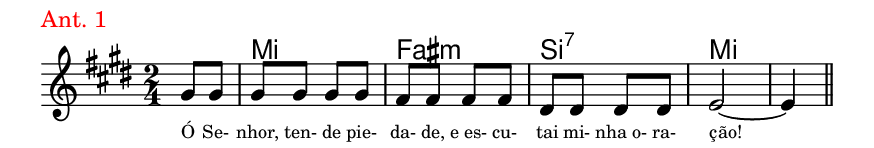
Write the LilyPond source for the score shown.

\version "2.20.0"
#(set! paper-alist (cons '("linha" . (cons (* 148 mm) (* 25 mm))) paper-alist))

\paper {
  #(set-paper-size "linha")
  ragged-right = ##f
}

\language "portugues"


harmonia = \chordmode {
    \partial 4
%harmonia
  r4 mi2 fas:m si:7 mi~ mi4
%/harmonia
}
melodia = \fixed do' {
    \key mi \major
    \time 2/4
    \partial 4
%recitação
    sols8 sols \bar "|" sols sols sols sols \bar "|" fas fas fas fas \bar "|" res res res res \bar "|" mi2~ mi4 \bar "||"
%/recitação
}
letra = \lyricmode {
    \teeny
    Ó Se- nhor, ten- de pie- da- de, e_es- cu- tai mi- nha_o- ra- ção! 
    %\tweak self-alignment-X #1  \markup{aten-}
    %\tweak self-alignment-X #-1 \markup{\bold{dei}-me por pie-}
    %\tweak self-alignment-X #-1 \markup{\bold{da}de e escu-}
    %\tweak self-alignment-X #-1 \markup{\bold{tai} minha ora-}
    %\tweak self-alignment-X #-1 \markup{\bold{ção!}}
}

\book {
  \paper {
      indent = 0\mm
      scoreTitleMarkup = \markup {
          \with-color #red
          \fromproperty #'header:piece
      }
  }
  \header {
    piece = "Ant. 1"
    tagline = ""
  }
  \score {
    <<
      \new ChordNames {
        \set chordChanges = ##t
		\set noChordSymbol = ""
        \harmonia
      }
      \new Voice = "canto" { \melodia }
      \new Lyrics \lyricsto "canto" \letra
    >>
  }
}
